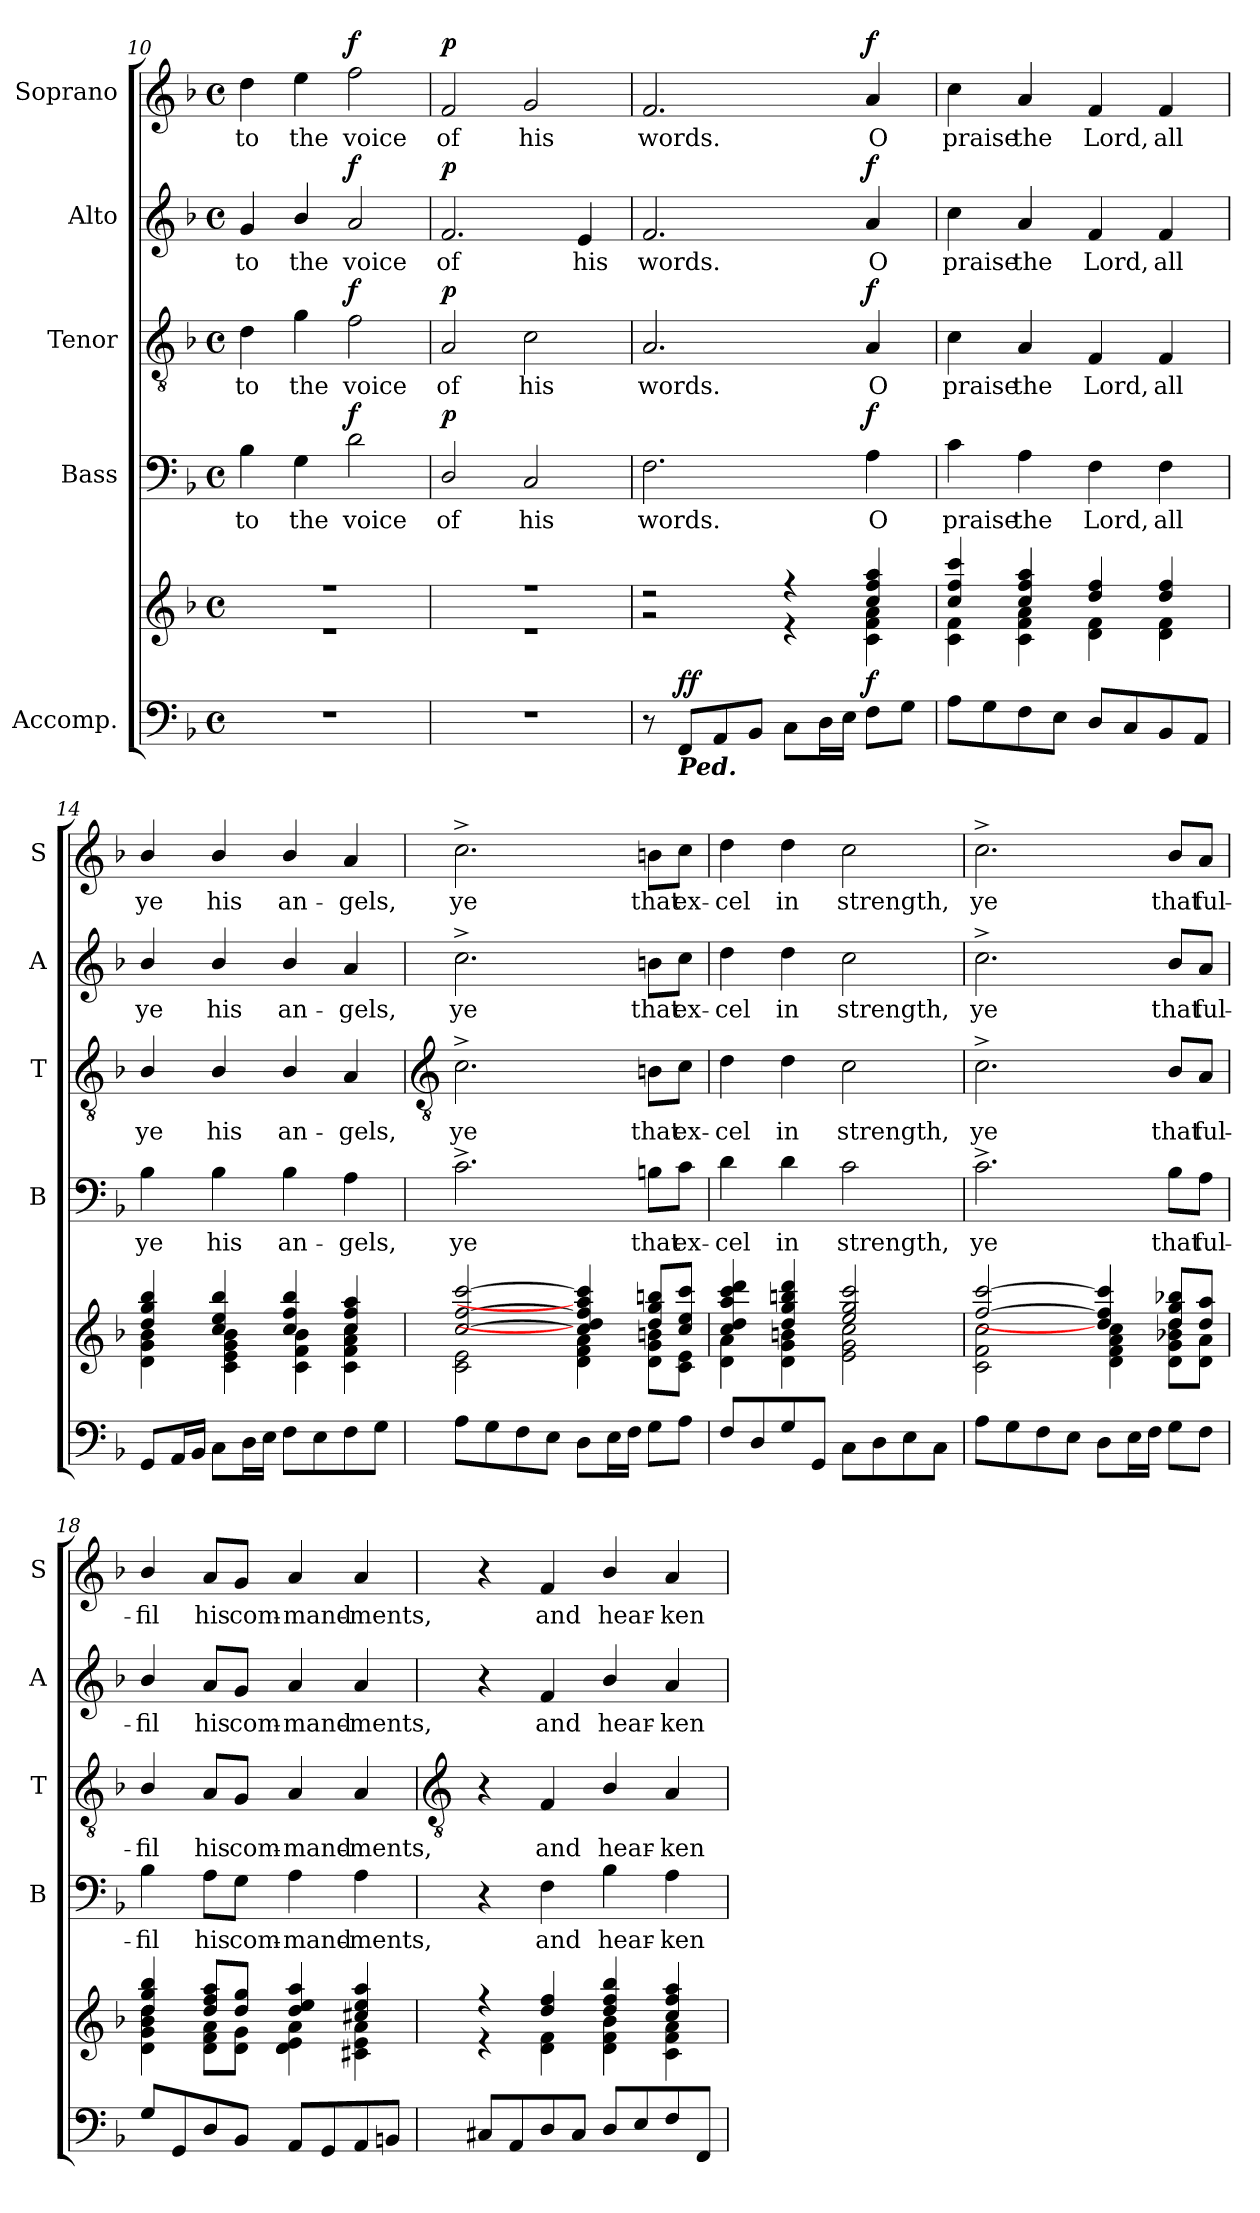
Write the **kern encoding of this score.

**kern	**kern	**dynam	**kern	**text	**dynam	**kern	**text	**dynam	**kern	**text	**dynam	**kern	**text	**dynam
*part5	*part5	*part5	*part4	*part4	*part4	*part3	*part3	*part3	*part2	*part2	*part2	*part1	*part1	*part1
*staff6	*staff5	*staff5/6	*staff4	*staff4	*staff4	*staff3	*staff3	*staff3	*staff2	*staff2	*staff2	*staff1	*staff1	*staff1
*I"Accomp.	*	*	*I"Bass	*	*	*I"Tenor	*	*	*I"Alto	*	*	*I"Soprano	*	*
*	*	*	*I'B	*	*	*I'T	*	*	*I'A	*	*	*I'S	*	*
!!LO:LB:g=z
*clefF4	*clefG2	*	*clefF4	*	*	*clefGv2	*	*	*clefG2	*	*	*clefG2	*	*
*k[b-]	*k[b-]	*	*k[b-]	*	*	*k[b-]	*	*	*k[b-]	*	*	*k[b-]	*	*
*F:	*F:	*	*F:	*	*	*F:	*	*	*F:	*	*	*F:	*	*
*M4/4	*M4/4	*	*M4/4	*	*	*M4/4	*	*	*M4/4	*	*	*M4/4	*	*
*met(c)	*met(c)	*	*met(c)	*	*	*met(c)	*	*	*met(c)	*	*	*met(c)	*	*
=10	=10	=10	=10	=10	=10	=10	=10	=10	=10	=10	=10	=10	=10	=10
*	*^	*	*	*	*	*	*	*	*	*	*	*	*	*
!	!	!	!	!	!LO:LY:b	!	!	!LO:LY:b	!	!	!LO:LY:b	!	!	!LO:LY:b	!
1r	1r	1r	.	4B-	to	.	4d	to	.	4g	to	.	4dd	to	.
!	!	!	!	!	!LO:LY:b	!	!	!LO:LY:b	!	!	!LO:LY:b	!	!	!LO:LY:b	!
.	.	.	.	4G\	the	.	4g\	the	.	4b-/	the	.	4ee	the	.
!	!	!	!	!	!LO:LY:b	!LO:DY:b	!	!LO:LY:b	!LO:DY:b	!	!LO:LY:b	!LO:DY:b	!	!LO:LY:b	!LO:DY:b
.	.	.	.	2d	voice	f	2f	voice	f	2a	voice	f	2ff	voice	f
=11	=11	=11	=11	=11	=11	=11	=11	=11	=11	=11	=11	=11	=11	=11	=11
!	!	!	!	!	!LO:LY:b	!LO:DY:b	!	!LO:LY:b	!LO:DY:b	!	!LO:LY:b	!LO:DY:b	!	!LO:LY:b	!LO:DY:b
1r	1r	1r	.	2D/	of	p	2A	of	p	2.f	of	p	2f	of	p
!	!	!	!	!	!LO:LY:b	!	!	!LO:LY:b	!	!	!	!	!	!LO:LY:b	!
.	.	.	.	2C	his	.	2c	his	.	.	.	.	2g	his	.
!	!	!	!	!	!	!	!	!	!	!	!LO:LY:b	!	!	!	!
.	.	.	.	.	.	.	.	.	.	4e	his	.	.	.	.
=12	=12	=12	=12	=12	=12	=12	=12	=12	=12	=12	=12	=12	=12	=12	=12
!	!	!	!	!	!LO:LY:b	!	!	!LO:LY:b	!	!	!LO:LY:b	!	!	!LO:LY:b	!
8r	2r	2r	.	2.F	words.	.	2.A	words.	.	2.f	words.	.	2.f	words.	.
!LO:TX:b:Bi:t=Ped.	!	!	!	!	!	!	!	!	!	!	!	!	!	!	!
!	!	!	!LO:DY:a=2	!	!	!	!	!	!	!	!	!	!	!	!
8FFL	.	.	ff	.	.	.	.	.	.	.	.	.	.	.	.
8AA	.	.	.	.	.	.	.	.	.	.	.	.	.	.	.
8BB-J	.	.	.	.	.	.	.	.	.	.	.	.	.	.	.
8CL	4r	4r	.	.	.	.	.	.	.	.	.	.	.	.	.
16DL	.	.	.	.	.	.	.	.	.	.	.	.	.	.	.
16EJJ	.	.	.	.	.	.	.	.	.	.	.	.	.	.	.
!	!	!	!LO:DY:b	!	!LO:LY:b	!LO:DY:b	!	!LO:LY:b	!LO:DY:b	!	!LO:LY:b	!LO:DY:b	!	!LO:LY:b	!LO:DY:b
8FL	4cc/ 4ff/ 4aa/	4c\ 4f\ 4a\	f	4A	O	f	4A	O	f	4a	O	f	4a	O	f
8GJ	.	.	.	.	.	.	.	.	.	.	.	.	.	.	.
=13	=13	=13	=13	=13	=13	=13	=13	=13	=13	=13	=13	=13	=13	=13	=13
!	!	!	!	!	!LO:LY:b	!	!	!LO:LY:b	!	!	!LO:LY:b	!	!	!LO:LY:b	!
8AL	4cc/ 4ff/ 4ccc/	4c\ 4f\	.	4c	praise	.	4c	praise	.	4cc	praise	.	4cc	praise	.
8G	.	.	.	.	.	.	.	.	.	.	.	.	.	.	.
!	!	!	!	!	!LO:LY:b	!	!	!LO:LY:b	!	!	!LO:LY:b	!	!	!LO:LY:b	!
8F	4cc/ 4ff/ 4aa/	4c\ 4f\ 4a\	.	4A	the	.	4A	the	.	4a	the	.	4a	the	.
8EJ	.	.	.	.	.	.	.	.	.	.	.	.	.	.	.
!	!	!	!	!	!LO:LY:b	!	!	!LO:LY:b	!	!	!LO:LY:b	!	!	!LO:LY:b	!
8DL	4dd/ 4ff/	4d\ 4f\	.	4F	Lord,	.	4F	Lord,	.	4f	Lord,	.	4f	Lord,	.
8C	.	.	.	.	.	.	.	.	.	.	.	.	.	.	.
!	!	!	!	!	!LO:LY:b	!	!	!LO:LY:b	!	!	!LO:LY:b	!	!	!LO:LY:b	!
8BB-	4dd/ 4ff/	4d\ 4f\	.	4F	all	.	4F	all	.	4f	all	.	4f	all	.
8AAJ	.	.	.	.	.	.	.	.	.	.	.	.	.	.	.
=14	=14	=14	=14	=14	=14	=14	=14	=14	=14	=14	=14	=14	=14	=14	=14
!	!	!	!	!	!LO:LY:b	!	!	!LO:LY:b	!	!	!LO:LY:b	!	!	!LO:LY:b	!
8GGL	4dd/ 4gg/ 4bb-/	4d\ 4g\ 4b-\	.	4B-\	ye	.	4B-/	ye	.	4b-/	ye	.	4b-/	ye	.
16AAL	.	.	.	.	.	.	.	.	.	.	.	.	.	.	.
16BB-JJ	.	.	.	.	.	.	.	.	.	.	.	.	.	.	.
!	!	!	!	!	!LO:LY:b	!	!	!LO:LY:b	!	!	!LO:LY:b	!	!	!LO:LY:b	!
8CL	4cc/ 4ee/ 4bb-/	4c\ 4e\ 4g\ 4b-\	.	4B-\	his	.	4B-/	his	.	4b-/	his	.	4b-/	his	.
16DL	.	.	.	.	.	.	.	.	.	.	.	.	.	.	.
16EJJ	.	.	.	.	.	.	.	.	.	.	.	.	.	.	.
!	!	!	!	!	!LO:LY:b	!	!	!LO:LY:b	!	!	!LO:LY:b	!	!	!LO:LY:b	!
8FL	4cc/ 4ff/ 4bb-/	4c\ 4f\ 4b-\	.	4B-\	an-	.	4B-/	an-	.	4b-/	an-	.	4b-/	an-	.
8E	.	.	.	.	.	.	.	.	.	.	.	.	.	.	.
!	!	!	!	!	!LO:LY:b	!	!	!LO:LY:b	!	!	!LO:LY:b	!	!	!LO:LY:b	!
8F	4cc/ 4ff/ 4aa/	4c\ 4f\ 4a\ 4cc\	.	4A	-gels,	.	4A	-gels,	.	4a	-gels,	.	4a	-gels,	.
8GJ	.	.	.	.	.	.	.	.	.	.	.	.	.	.	.
!!LO:LB:g=z
=15	=15	=15	=15	=15	=15	=15	=15	=15	=15	=15	=15	=15	=15	=15	=15
*	*	*	*	*	*	*	*clefGv2	*	*	*	*	*	*	*	*
!	!	!	!	!	!LO:LY:b	!	!	!LO:LY:b	!	!	!LO:LY:b	!	!	!LO:LY:b	!
8AL	[2cc/ [2ff/ [2ccc/	2c\ 2e\	.	2.c^	ye	.	2.c^	ye	.	2.cc^	ye	.	2.cc^	ye	.
8G	.	.	.	.	.	.	.	.	.	.	.	.	.	.	.
8F	.	.	.	.	.	.	.	.	.	.	.	.	.	.	.
8EJ	.	.	.	.	.	.	.	.	.	.	.	.	.	.	.
8DL	4cc/] 4dd/] 4ff/] 4aa/] 4ccc/]	4d\ 4f\ 4a\	.	.	.	.	.	.	.	.	.	.	.	.	.
16EL	.	.	.	.	.	.	.	.	.	.	.	.	.	.	.
16FJJ	.	.	.	.	.	.	.	.	.	.	.	.	.	.	.
!	!	!	!	!	!LO:LY:b	!	!	!LO:LY:b	!	!	!LO:LY:b	!	!	!LO:LY:b	!
8GL	8dd/ 8gg/ 8bbn/L	8d\ 8g\ 8bn\L	.	8Bn\L	that	.	8Bn\L	that	.	8bn\L	that	.	8bn\L	that	.
!	!	!	!	!	!LO:LY:b	!	!	!LO:LY:b	!	!	!LO:LY:b	!	!	!LO:LY:b	!
8AJ	8cc/ 8ee/ 8ccc/J	8c\ 8e\J	.	8c\J	ex-	.	8c\J	ex-	.	8cc\J	ex-	.	8cc\J	ex-	.
=16	=16	=16	=16	=16	=16	=16	=16	=16	=16	=16	=16	=16	=16	=16	=16
!	!	!	!	!	!LO:LY:b	!	!	!LO:LY:b	!	!	!LO:LY:b	!	!	!LO:LY:b	!
8FL	4cc/ 4dd/ 4aa/ 4ccc/ 4ddd/	4d\ 4a\	.	4d	-cel	.	4d	-cel	.	4dd	-cel	.	4dd	-cel	.
8D	.	.	.	.	.	.	.	.	.	.	.	.	.	.	.
!	!	!	!	!	!LO:LY:b	!	!	!LO:LY:b	!	!	!LO:LY:b	!	!	!LO:LY:b	!
8G	4dd/ 4gg/ 4bbn/ 4ddd/	4d\ 4g\ 4bn\	.	4d	in	.	4d	in	.	4dd	in	.	4dd	in	.
8GGJ	.	.	.	.	.	.	.	.	.	.	.	.	.	.	.
!	!	!	!	!	!LO:LY:b	!	!	!LO:LY:b	!	!	!LO:LY:b	!	!	!LO:LY:b	!
8CL	2ee/ 2gg/ 2ccc/	2e\ 2g\ 2cc\	.	2c	strength,	.	2c	strength,	.	2cc	strength,	.	2cc	strength,	.
8D	.	.	.	.	.	.	.	.	.	.	.	.	.	.	.
8E	.	.	.	.	.	.	.	.	.	.	.	.	.	.	.
8CJ	.	.	.	.	.	.	.	.	.	.	.	.	.	.	.
=17	=17	=17	=17	=17	=17	=17	=17	=17	=17	=17	=17	=17	=17	=17	=17
!	!	!	!	!	!LO:LY:b	!	!	!LO:LY:b	!	!	!LO:LY:b	!	!	!LO:LY:b	!
8AL	[2ff/ [2ccc/	2c\ 2f\ 2cc\	.	2.c^	ye	.	2.c^	ye	.	2.cc^	ye	.	2.cc^	ye	.
8G	.	.	.	.	.	.	.	.	.	.	.	.	.	.	.
8F	.	.	.	.	.	.	.	.	.	.	.	.	.	.	.
8EJ	.	.	.	.	.	.	.	.	.	.	.	.	.	.	.
8DL	4dd/] 4ff/] 4ccc/]	4d\ 4f\ 4a\ 4cc\	.	.	.	.	.	.	.	.	.	.	.	.	.
16EL	.	.	.	.	.	.	.	.	.	.	.	.	.	.	.
16FJJ	.	.	.	.	.	.	.	.	.	.	.	.	.	.	.
!	!	!	!	!	!LO:LY:b	!	!	!LO:LY:b	!	!	!LO:LY:b	!	!	!LO:LY:b	!
8GL	8dd/ 8gg/ 8bb-X/L	8d\ 8g\ 8b-X\ 8dd\L	.	8B-\L	that	.	8B-/L	that	.	8b-/L	that	.	8b-/L	that	.
!	!	!	!	!	!LO:LY:b	!	!	!LO:LY:b	!	!	!LO:LY:b	!	!	!LO:LY:b	!
8FJ	8dd/ 8aa/J	8d\ 8a\J	.	8A\J	ful-	.	8A/J	ful-	.	8a/J	ful-	.	8a/J	ful-	.
=18	=18	=18	=18	=18	=18	=18	=18	=18	=18	=18	=18	=18	=18	=18	=18
!	!	!	!	!	!LO:LY:b	!	!	!LO:LY:b	!	!	!LO:LY:b	!	!	!LO:LY:b	!
8GL	4dd/ 4gg/ 4bb-/	4d\ 4g\ 4b-\ 4dd\	.	4B-\	-fil	.	4B-/	-fil	.	4b-/	-fil	.	4b-/	-fil	.
8GG	.	.	.	.	.	.	.	.	.	.	.	.	.	.	.
!	!	!	!	!	!LO:LY:b	!	!	!LO:LY:b	!	!	!LO:LY:b	!	!	!LO:LY:b	!
8D	8dd/ 8ff/ 8aa/L	8d\ 8f\ 8a\L	.	8A\L	his	.	8A/L	his	.	8a/L	his	.	8a/L	his	.
!	!	!	!	!	!LO:LY:b	!	!	!LO:LY:b	!	!	!LO:LY:b	!	!	!LO:LY:b	!
8BB-J	8dd/ 8gg/J	8d\ 8g\J	.	8G\J	com-	.	8G/J	com-	.	8g/J	com-	.	8g/J	com-	.
!	!	!	!	!	!LO:LY:b	!	!	!LO:LY:b	!	!	!LO:LY:b	!	!	!LO:LY:b	!
8AAL	4dd/ 4ee/ 4aa/	4d\ 4e\ 4a\	.	4A	-mand-	.	4A	-mand-	.	4a	-mand-	.	4a	-mand-	.
8GG	.	.	.	.	.	.	.	.	.	.	.	.	.	.	.
!	!	!	!	!	!LO:LY:b	!	!	!LO:LY:b	!	!	!LO:LY:b	!	!	!LO:LY:b	!
8AA	4cc#X/ 4ee/ 4aa/	4c#X\ 4e\ 4a\	.	4A	-ments,	.	4A	-ments,	.	4a	-ments,	.	4a	-ments,	.
8BBnJ	.	.	.	.	.	.	.	.	.	.	.	.	.	.	.
!!LO:LB:g=z
=19	=19	=19	=19	=19	=19	=19	=19	=19	=19	=19	=19	=19	=19	=19	=19
*	*	*	*	*	*	*	*clefGv2	*	*	*	*	*	*	*	*
*^	*	*	*	*	*	*	*	*	*	*	*	*	*	*	*
8C#XL	1ryy	4r	4r	.	4r	.	.	4r	.	.	4r	.	.	4r	.	.
8AA	.	.	.	.	.	.	.	.	.	.	.	.	.	.	.	.
!	!	!	!	!	!	!LO:LY:b	!	!	!LO:LY:b	!	!	!LO:LY:b	!	!	!LO:LY:b	!
8D	.	4dd/ 4ff/	4d\ 4f\	.	4F	and	.	4F	and	.	4f	and	.	4f	and	.
8C#J	.	.	.	.	.	.	.	.	.	.	.	.	.	.	.	.
!	!	!	!	!	!	!LO:LY:b	!	!	!LO:LY:b	!	!	!LO:LY:b	!	!	!LO:LY:b	!
8DL	.	4dd/ 4ff/ 4bb-/	4d\ 4f\ 4b-\	.	4B-\	hear-	.	4B-/	hear-	.	4b-/	hear-	.	4b-/	hear-	.
8E	.	.	.	.	.	.	.	.	.	.	.	.	.	.	.	.
!	!	!	!	!	!	!LO:LY:b	!	!	!LO:LY:b	!	!	!LO:LY:b	!	!	!LO:LY:b	!
8F	.	4cc/ 4ff/ 4aa/	4c\ 4f\ 4a\	.	4A	-ken	.	4A	-ken	.	4a	-ken	.	4a	-ken	.
8FFJ	.	.	.	.	.	.	.	.	.	.	.	.	.	.	.	.
*v	*v	*	*	*	*	*	*	*	*	*	*	*	*	*	*	*
*	*v	*v	*	*	*	*	*	*	*	*	*	*	*	*	*
=	=	=	=	=	=	=	=	=	=	=	=	=	=	=
*-	*-	*-	*-	*-	*-	*-	*-	*-	*-	*-	*-	*-	*-	*-
